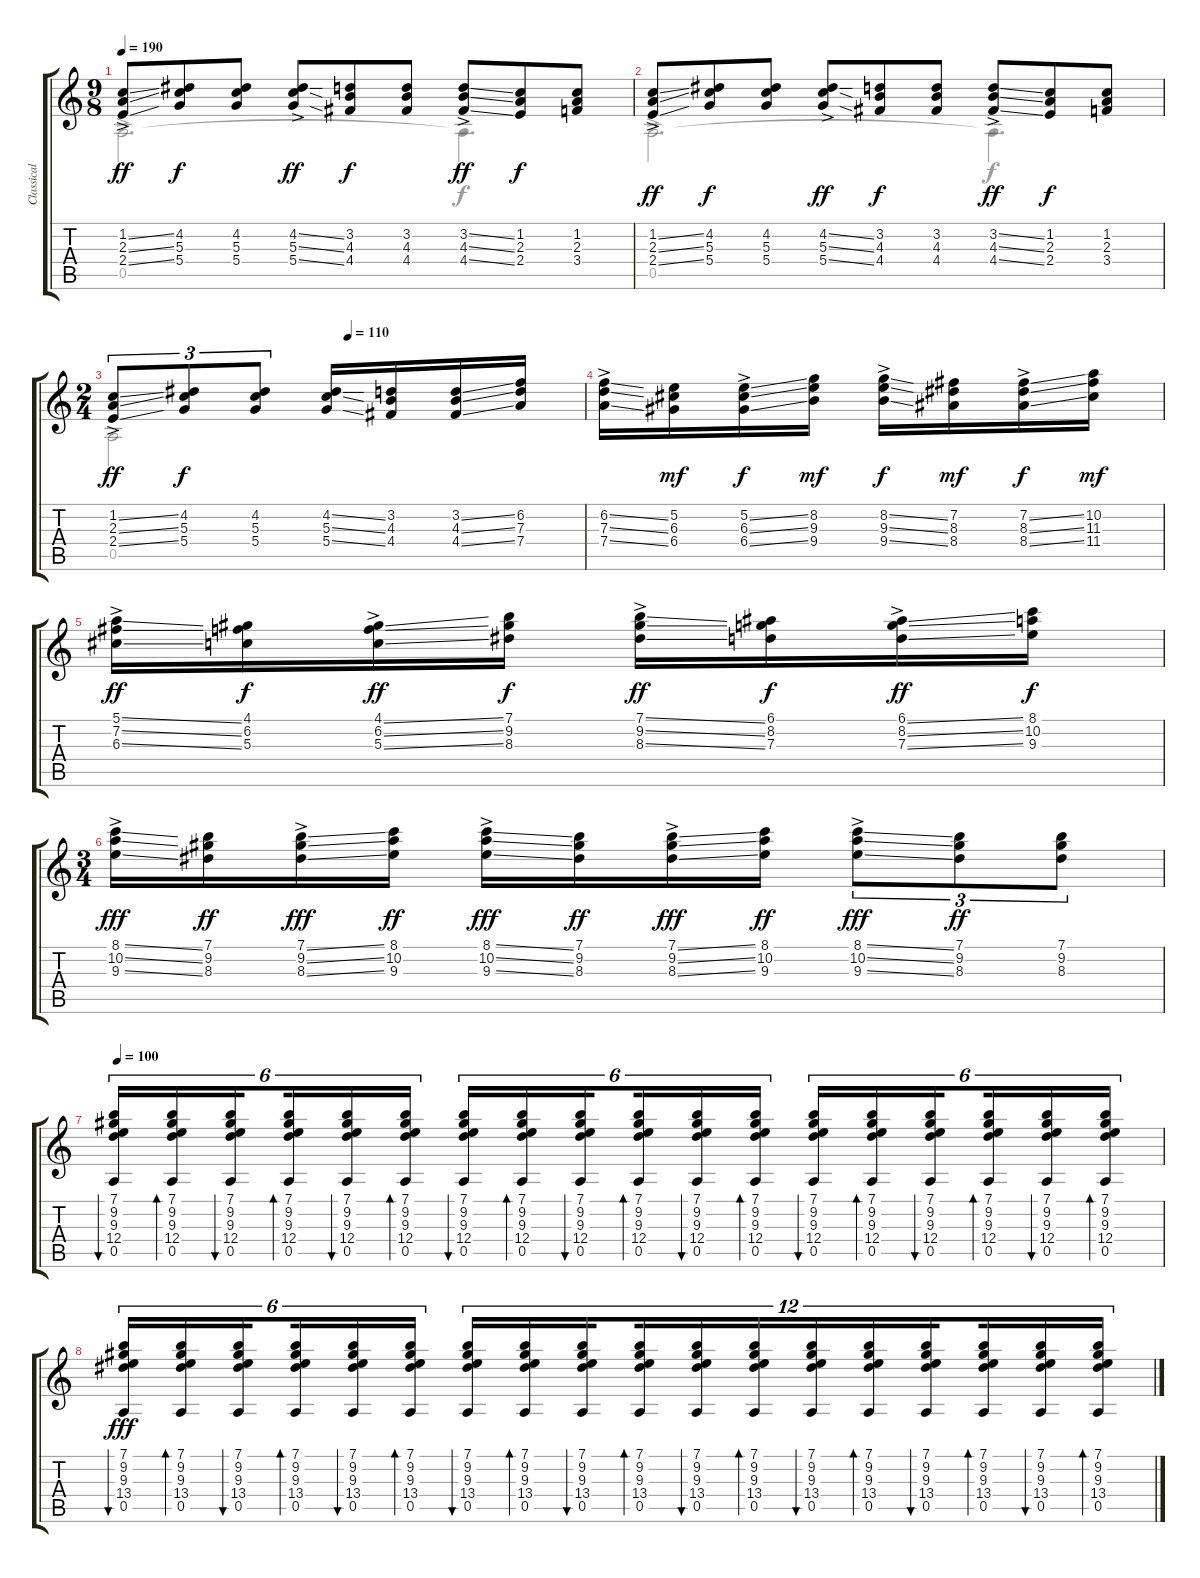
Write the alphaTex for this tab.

\track ("Classical Guitar" "Classical ") {instrument acousticguitarnylon}
\staff {score tabs}
\tuning (E4 B3 G3 D3 A2 E2) {hide}
\voice
\ts (9 8)
\tempo 190
\clef g2
\ks c
(1.2{ss ac} 2.3{ss ac} 2.4{ss ac}).8{dy ff} (4.2 5.3 5.4).8{dy f} (4.2 5.3 5.4).8 (4.2{ss ac} 5.3{ss ac} 5.4{ss ac}).8{dy ff} (3.2 4.3 4.4).8{dy f} (3.2 4.3 4.4).8 (3.2{ss ac} 4.3{ss ac} 4.4{ss ac}).8{dy ff} (1.2 2.3 2.4).8{dy f} (1.2 2.3 3.4).8 |
(1.2{ss ac} 2.3{ss ac} 2.4{ss ac}).8{dy ff} (4.2 5.3 5.4).8{dy f} (4.2 5.3 5.4).8 (4.2{ss ac} 5.3{ss ac} 5.4{ss ac}).8{dy ff} (3.2 4.3 4.4).8{dy f} (3.2 4.3 4.4).8 (3.2{ss ac} 4.3{ss ac} 4.4{ss ac}).8{dy ff} (1.2 2.3 2.4).8{dy f} (1.2 2.3 3.4).8 |
\ts (2 4)
\tempo (110 0.5)
(1.2{ss ac} 2.3{ss ac} 2.4{ss ac}).8{tu (3 2) dy ff} (4.2 5.3 5.4).8{tu (3 2) dy f} (4.2 5.3 5.4).8{tu (3 2)} (4.2{ss} 5.3{ss} 5.4{ss}).16 (3.2 4.3 4.4).16 (3.2{ss} 4.3{ss} 4.4{ss}).16 (6.2 7.3 7.4).16 |
(6.2{ss ac} 7.3{ss ac} 7.4{ss ac}).16 (5.2 6.3 6.4).16{dy mf} (5.2{ss ac} 6.3{ss ac} 6.4{ss ac}).16{dy f} (8.2 9.3 9.4).16{dy mf} (8.2{ss ac} 9.3{ss ac} 9.4{ss ac}).16{dy f} (7.2 8.3 8.4).16{dy mf} (7.2{ss ac} 8.3{ss ac} 8.4{ss ac}).16{dy f} (10.2 11.3 11.4).16{dy mf} |
(5.1{ss ac} 7.2{ss ac} 6.3{ss ac}).16{dy ff} (4.1 6.2 5.3).16{dy f} (4.1{ss ac} 6.2{ss ac} 5.3{ss ac}).16{dy ff} (7.1 9.2 8.3).16{dy f} (7.1{ss ac} 9.2{ss ac} 8.3{ss ac}).16{dy ff} (6.1 8.2 7.3).16{dy f} (6.1{ss ac} 8.2{ss ac} 7.3{ss ac}).16{dy ff} (8.1 10.2 9.3).16{dy f} |
\ts (3 4)
(8.1{ss ac} 10.2{ss ac} 9.3{ss ac}).16{dy fff} (7.1 9.2 8.3).16{dy ff} (7.1{ss ac} 9.2{ss ac} 8.3{ss ac}).16{dy fff} (8.1 10.2 9.3).16{dy ff} (8.1{ss ac} 10.2{ss ac} 9.3{ss ac}).16{dy fff} (7.1 9.2 8.3).16{dy ff} (7.1{ss ac} 9.2{ss ac} 8.3{ss ac}).16{dy fff} (8.1 10.2 9.3).16{dy ff} (8.1{ss ac} 10.2{ss ac} 9.3{ss ac}).8{tu (3 2) dy fff} (7.1 9.2 8.3).8{tu (3 2) dy ff} (7.1 9.2 8.3).8{tu (3 2)} |
\tempo 100
(7.1 9.2 9.3 12.4 0.5).16{tu (6 4) bu 30} (7.1 9.2 9.3 12.4 0.5).16{tu (6 4) bd 30} (7.1 9.2 9.3 12.4 0.5).16{tu (6 4) bu 30 beam splitsecondary} (7.1 9.2 9.3 12.4 0.5).16{tu (6 4) bd 30} (7.1 9.2 9.3 12.4 0.5).16{tu (6 4) bu 30} (7.1 9.2 9.3 12.4 0.5).16{tu (6 4) bd 30} (7.1 9.2 9.3 12.4 0.5).16{tu (6 4) bu 30} (7.1 9.2 9.3 12.4 0.5).16{tu (6 4) bd 30} (7.1 9.2 9.3 12.4 0.5).16{tu (6 4) bu 30 beam splitsecondary} (7.1 9.2 9.3 12.4 0.5).16{tu (6 4) bd 30} (7.1 9.2 9.3 12.4 0.5).16{tu (6 4) bu 30} (7.1 9.2 9.3 12.4 0.5).16{tu (6 4) bd 30} (7.1 9.2 9.3 12.4 0.5).16{tu (6 4) bu 30} (7.1 9.2 9.3 12.4 0.5).16{tu (6 4) bd 30} (7.1 9.2 9.3 12.4 0.5).16{tu (6 4) bu 30 beam splitsecondary} (7.1 9.2 9.3 12.4 0.5).16{tu (6 4) bd 30} (7.1 9.2 9.3 12.4 0.5).16{tu (6 4) bu 30} (7.1 9.2 9.3 12.4 0.5).16{tu (6 4) bd 30} |
(7.1 9.2 9.3 13.4 0.5).16{tu (6 4) bu 30 dy fff} (7.1 9.2 9.3 13.4 0.5).16{tu (6 4) bd 30} (7.1 9.2 9.3 13.4 0.5).16{tu (6 4) bu 30 beam splitsecondary} (7.1 9.2 9.3 13.4 0.5).16{tu (6 4) bd 30} (7.1 9.2 9.3 13.4 0.5).16{tu (6 4) bu 30} (7.1 9.2 9.3 13.4 0.5).16{tu (6 4) bd 30} (7.1 9.2 9.3 13.4 0.5).16{tu (12 8) bu 30} (7.1 9.2 9.3 13.4 0.5).16{tu (12 8) bd 30} (7.1 9.2 9.3 13.4 0.5).16{tu (12 8) bu 30 beam splitsecondary} (7.1 9.2 9.3 13.4 0.5).16{tu (12 8) bd 30} (7.1 9.2 9.3 13.4 0.5).16{tu (12 8) bu 30} (7.1 9.2 9.3 13.4 0.5).16{tu (12 8) bd 30} (7.1 9.2 9.3 13.4 0.5).16{tu (12 8) bu 30} (7.1 9.2 9.3 13.4 0.5).16{tu (12 8) bd 30} (7.1 9.2 9.3 13.4 0.5).16{tu (12 8) bu 30 beam splitsecondary} (7.1 9.2 9.3 13.4 0.5).16{tu (12 8) bd 30} (7.1 9.2 9.3 13.4 0.5).16{tu (12 8) bu 30} (7.1 9.2 9.3 13.4 0.5).16{tu (12 8) bd 30}
\voice
\clef g2
\ottava regular
\simile none
\ks c
0.5{ac}.2{d dy ff} 0.5{t}.4{d dy f} |
0.5{ac}.2{d dy ff} 0.5{t}.4{d dy f} |
0.5.2 |
|
|
|
|
